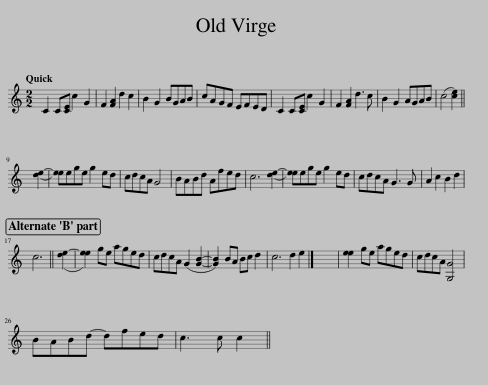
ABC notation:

X:1
L:1/8
Q:1/4=120
M:2/2
I:linebreak $
K:C
V:1 treble
V:1
 C2 C[CE] c2 G2 | F2 [FA]2 d2 c2 | B2 G2 BGAB | cAGF EFED | C2 C[CE] c2 G2 | %5
 F2 [FA]2 d3 c | B2 G2 AGAB | (c4 [ce]2) ||$ ([de-]2 | [ee])ege g2 ed | %10
 cdcA G4 | BABd Afed | c6 ([de-]2 | [ee])ege g2 ed | cdcA G3 G | %15
 A2 c2 B2 d2 |$ c6 || ([de-]2 | [ee]2) ge aged | cdcA (G2 [GB]2- | %20
 [GB]2) BA Bc d2 | c6 d2 e2 |] x8 | [ee]2 ge aged | cdcA [G,G]4 |$ %25
 BABd- dfed | c3 c c2 || %27
